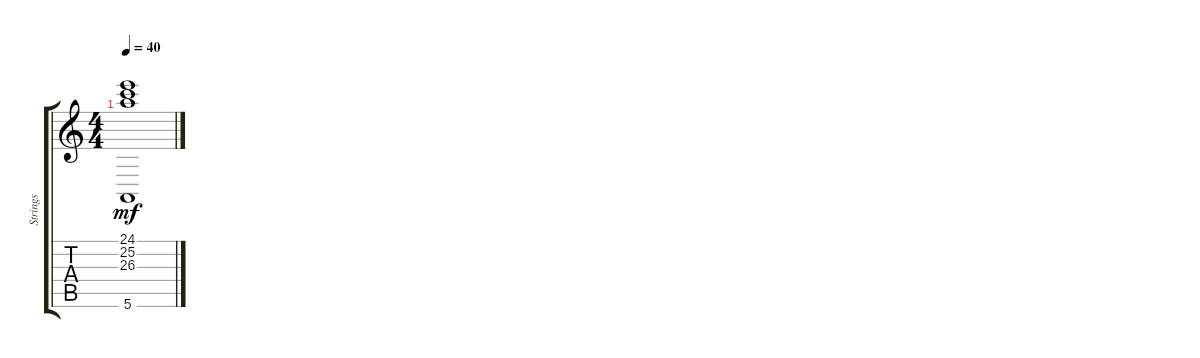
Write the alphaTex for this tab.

\track ("Strings" "Strings") {instrument stringensemble1}
\staff {score tabs}
\tuning (E4 B3 G3 D3 E2 E2) {hide}
\ts (4 4)
\tempo 40
\clef g2
\ks c
(24.1 25.2 26.3 5.6).1{dy mf}
